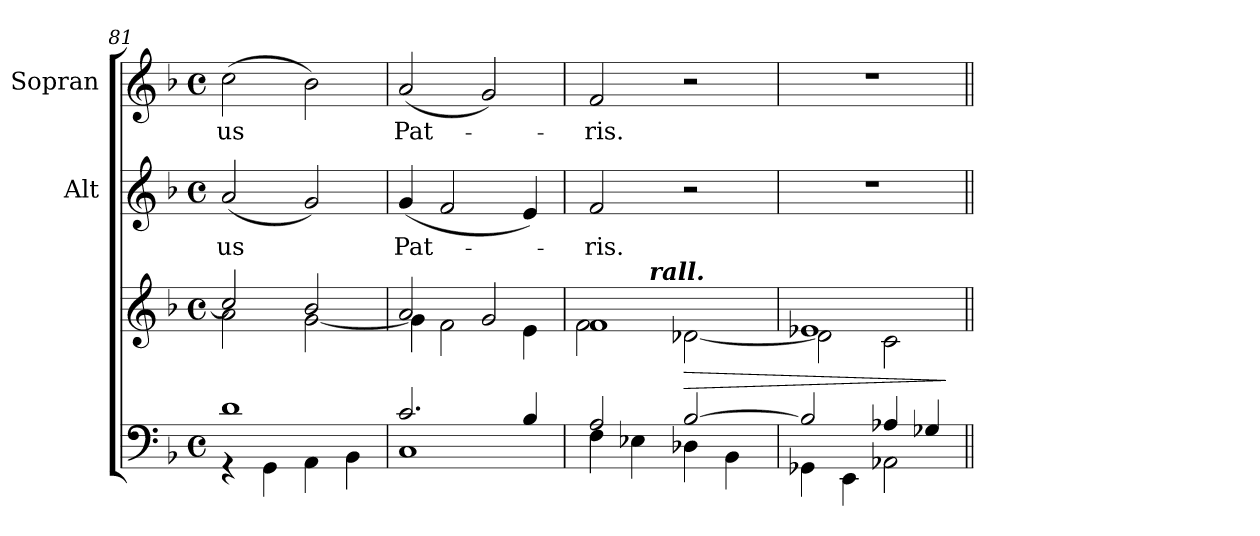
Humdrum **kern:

**kern	**kern	**dynam	**kern	**text	**kern	**text
*part3	*part3	*part3	*part2	*part2	*part1	*part1
*staff4	*staff3	*staff3/4	*staff2	*staff2	*staff1	*staff1
*	*	*	*I"Alt	*	*I"Sopran	*
*	*	*	*I'A.	*	*I'S.	*
*clefF4	*clefG2	*	*clefG2	*	*clefG2	*
*k[b-]	*k[b-]	*	*k[b-]	*	*k[b-]	*
*F:	*F:	*	*F:	*	*F:	*
*M4/4	*M4/4	*	*M4/4	*	*M4/4	*
*met(c)	*met(c)	*	*met(c)	*	*met(c)	*
=81	=81	=81	=81	=81	=81	=81
*^	*^	*	*	*	*	*
!	!	!	!	!	!	!LO:LY:b	!	!LO:LY:b
1d	4rGG	2cc/]	2a\	.	(<2a/	-us	(>2cc\	-us
.	4GG\	.	.	.	.	.	.	.
.	4AA\	2b-/	[<2g\	.	2g/)	.	2b-\)	.
.	4BB-\	.	.	.	.	.	.	.
=82	=82	=82	=82	=82	=82	=82	=82	=82
!	!	!	!	!	!	!LO:LY:b	!	!LO:LY:b
2.c/	1C	2a/	4g\]	.	(<4g/	Pat-	(<2a/	Pat-
.	.	.	2f\	.	2f/	.	.	.
.	.	2g/	.	.	.	.	2g/)	.
4B-/	.	.	4e\	.	4e/)	.	.	.
=83	=83	=83	=83	=83	=83	=83	=83	=83
!	!	!	!	!	!	!LO:LY:b	!	!LO:LY:b
*	*	*	*^	*	*	*	*	*
2A/	4F\	1f	2f\	4ryy	.	2f/	-ris.	2f/	-ris.
.	4E-X\	.	.	16ryy	.	.	.	.	.
!	!	!	!	!LO:TX:a:Bi:t=rall.	!	!	!	!	!
.	.	.	.	2ryy	.	.	.	.	.
!	!	!	!	!	!LO:HP:b	!	!	!	!
[>2B-/	4D-X\	.	[<2d-X\	.	>	2r	.	2r	.
.	4BB-\	.	.	.	.	.	.	.	.
.	.	.	.	8.ryy	.	.	.	.	.
*	*	*	*v	*v	*	*	*	*	*
=84	=84	=84	=84	=84	=84	=84	=84	=84
2B-/]	4GG-X\	1e-X	2d-\]	.	1r	.	1r	.
.	4EE\	.	.	.	.	.	.	.
4A-X/	2AA-X\	.	2c\	.	.	.	.	.
4G-X/	.	.	.	.	.	.	.	.
*v	*v	*	*	*	*	*	*	*
*	*v	*v	*	*	*	*	*
.	.	]	.	.	.	.
=||	=||	=||	=||	=||	=||	=||
*-	*-	*-	*-	*-	*-	*-
